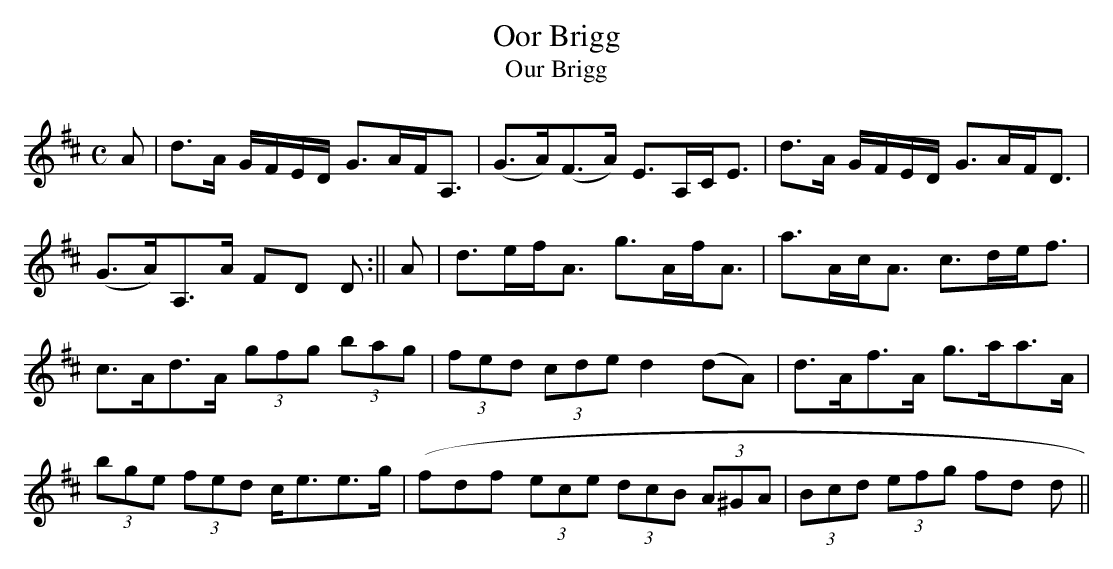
X:1
T:Oor Brigg
T:Our Brigg
M:C
L:1/8
K:D
A|d>A G/F/E/D/ G>AF<A,|(G>A)(F>A) E>A,C<E|d>A G/F/E/D/ G>AF<D|
(G>A)A,>A FD D:||A|d>ef<A g>Af<A|a>Ac<A c>de<f|
c>Ad>A (3gfg (3bag|(3fed (3cde d2 (dA)|d>Af>A g>aa>A|
(3bge (3fed c<ee>g|(fdf (3ece (3dcB (3A^GA|(3Bcd (3efg fd d||
